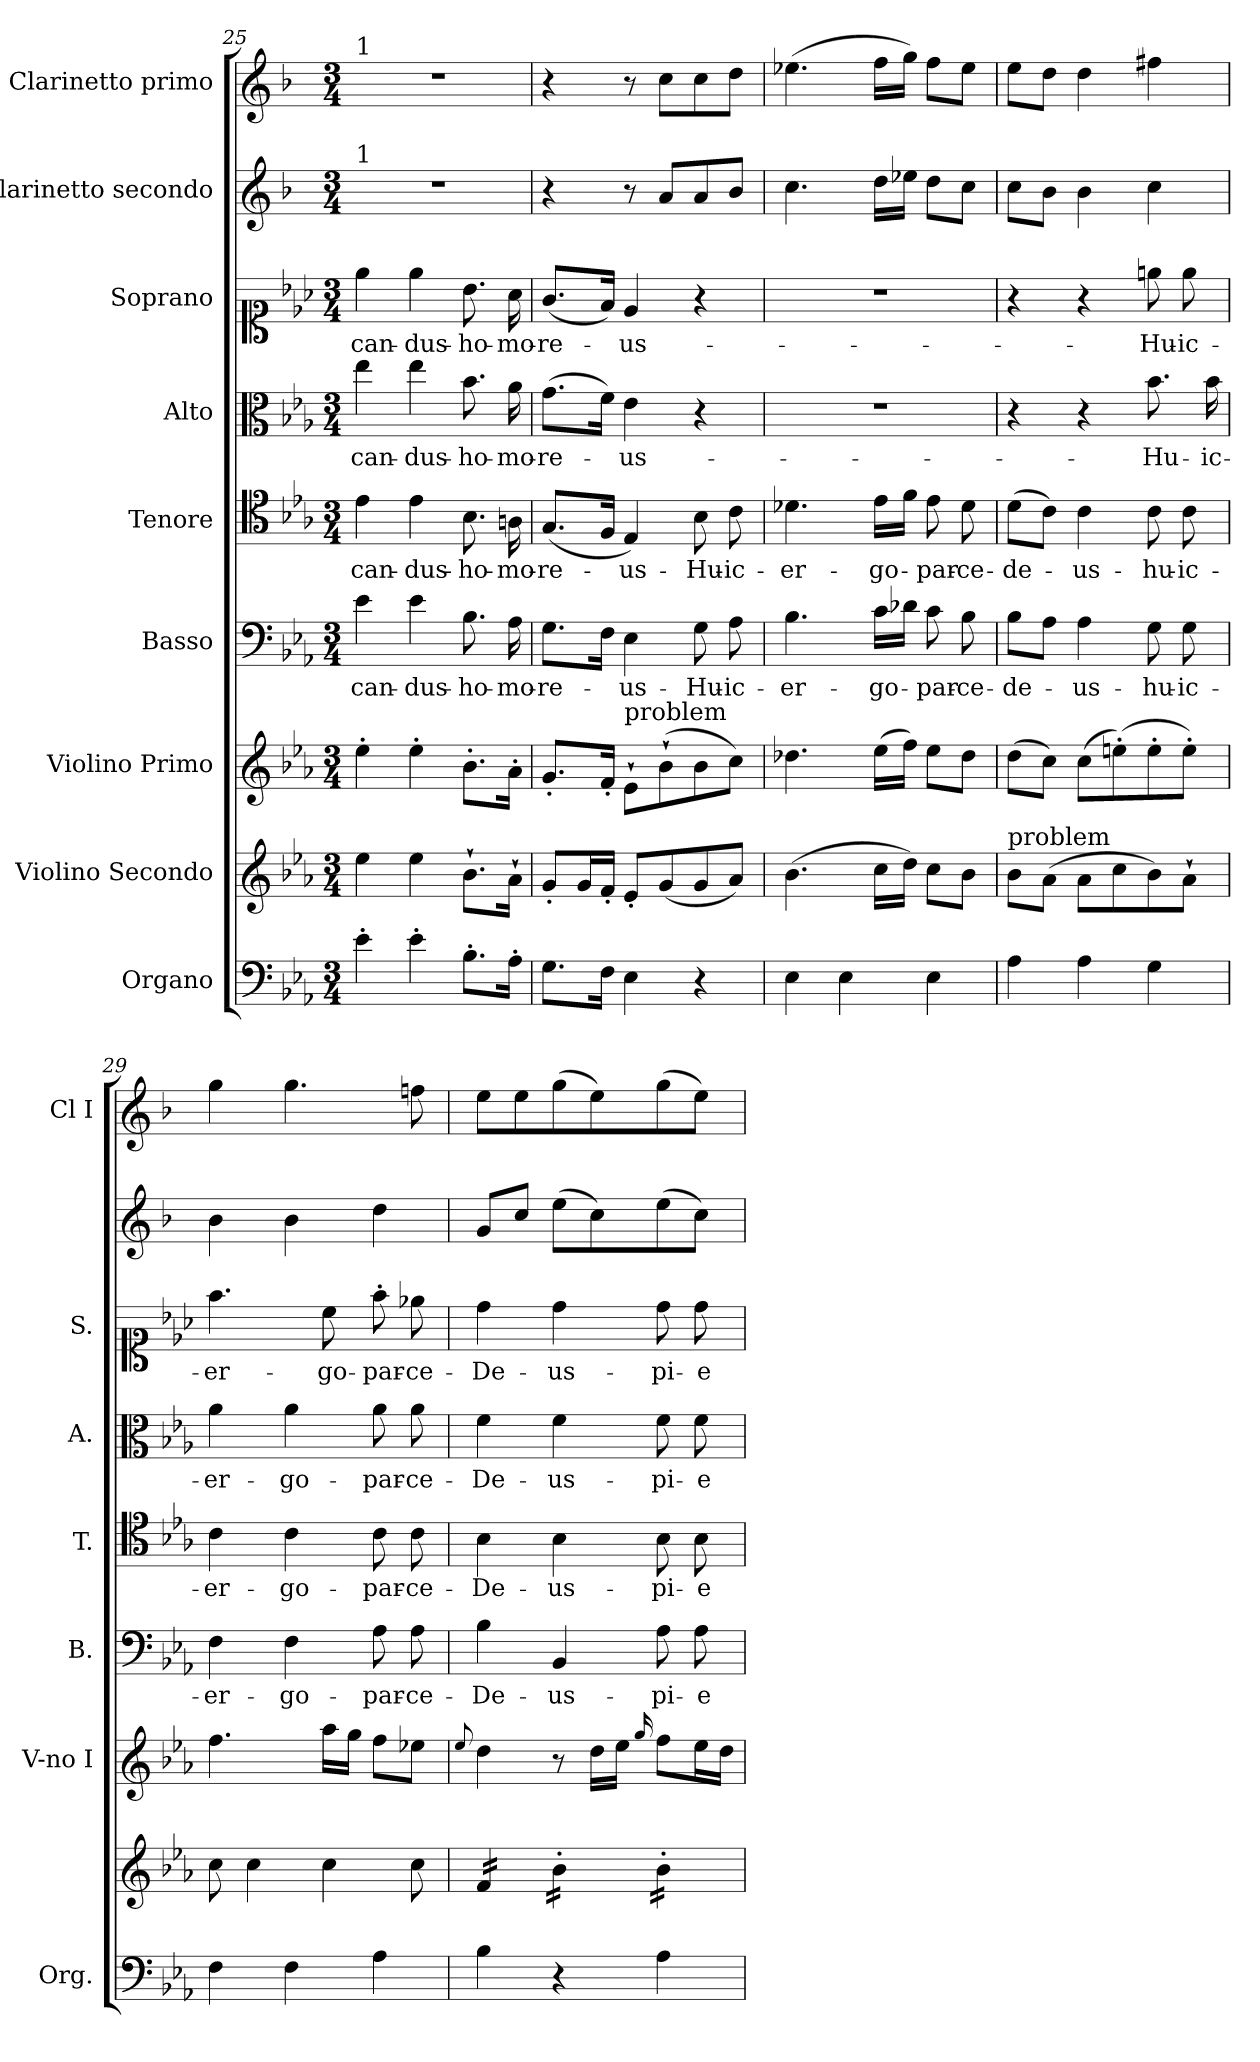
**kern	**kern	**kern	**kern	**text	**kern	**text	**kern	**text	**kern	**text	**kern	**kern
*part9	*part8	*part7	*part6	*part6	*part5	*part5	*part4	*part4	*part3	*part3	*part2	*part1
*staff9	*staff8	*staff7	*staff6	*staff6	*staff5	*staff5	*staff4	*staff4	*staff3	*staff3	*staff2	*staff1
*I"Organo	*I"Violino Secondo	*I"Violino Primo	*I"Basso	*	*I"Tenore	*	*I"Alto	*	*I"Soprano	*	*I"Clarinetto secondo	*I"Clarinetto primo
*I'Org.	*	*I'V-no I	*I'B.	*	*I'T.	*	*I'A.	*	*I'S.	*	*	*I'Cl I
*clefF4	*clefG2	*clefG2	*clefF4	*	*clefC4	*	*clefC3	*	*clefC1	*	*clefG2	*clefG2
*	*	*	*	*	*	*	*	*	*	*	*ITrd1c2	*ITrd1c2
*k[b-e-a-]	*k[b-e-a-]	*k[b-e-a-]	*k[b-e-a-]	*	*k[b-e-a-]	*	*k[b-e-a-]	*	*k[b-e-a-]	*	*k[b-e-a-]	*k[b-e-a-]
*E-:	*E-:	*E-:	*E-:	*	*E-:	*	*E-:	*	*E-:	*	*E-:	*E-:
*M3/4	*M3/4	*M3/4	*M3/4	*	*M3/4	*	*M3/4	*	*M3/4	*	*M3/4	*M3/4
=25	=25	=25	=25	=25	=25	=25	=25	=25	=25	=25	=25	=25
!	!	!	!	!	!	!	!	!	!	!	!	!LO:TX:a:t=1
!	!	!	!	!	!	!	!	!	!	!	!LO:TX:a:t=1	!
4e-'\	4ee-\	4ee-'\	4e-\	-can-	4e-\	-can-	4ee-\	-can-	4ee-\	-can-	2.r	2.r
4e-'\	4ee-\	4ee-'\	4e-\	-dus-	4e-\	-dus-	4ee-\	-dus-	4ee-\	-dus-	.	.
8.B-'\L	8.b-`\L	8.b-'\L	8.B-\	-ho-	8.B-\	-ho-	8.b-\	-ho-	8.b-\	-ho-	.	.
16A-'\Jk	16a-`\Jk	16a-'\Jk	16A-\	-mo-	16An\	-mo-	16a-\	-mo-	16a-\	-mo-	.	.
=26	=26	=26	=26	=26	=26	=26	=26	=26	=26	=26	=26	=26
8.G\L	8g'/L	8.g'/L	8.G\L	-re-	(8.G/L	-re-	(8.g\L	-re-	(8.g/L	-re-	4r	4r
.	16g/L	.	.	.	.	.	.	.	.	.	.	.
16F\Jk	16f'/JJ	16f'/Jk	16F\Jk	.	16F/Jk	.	16f\Jk)	.	16f/Jk)	.	.	.
!	!	!LO:TX:a:t=problem	!	!	!	!	!	!	!	!	!	!
4E-\	8e-'/L	8e-`/L	4E-\	-us-	4E-/)	-us-	4e-\	-us-	4e-/	-us-	8r	8r
.	(8g/	(8b-`\	.	.	.	.	.	.	.	.	8g/L	8b-\L
4r	8g/	8b-\	8G\	-Hu-	8B-\	-Hu-	4r	.	4r	.	8g/	8b-\
.	8a-/J)	8cc\J)	8A-\	-ic-	8c\	-ic-	.	.	.	.	8a-/J	8cc\J
=27	=27	=27	=27	=27	=27	=27	=27	=27	=27	=27	=27	=27
4E-\	(4.b-\	4.dd-X\	4.B-\	-er-	4.d-X\	-er-	2.r	.	2.r	.	4.b-\	(4.dd-X\
4E-\	.	.	.	.	.	.	.	.	.	.	.	.
.	16cc\LL	(16ee-\LL	16c\LL	-go-	16e-\LL	-go-	.	.	.	.	16cc\LL	16ee-\LL
.	16dd\JJ)	16ff\JJ)	16d-X\JJ	.	16f\JJ	.	.	.	.	.	16dd-X\JJ	16ff\JJ)
4E-\	8cc\L	8ee-\L	8c\	-par-	8e-\	-par-	.	.	.	.	8cc\L	8ee-\L
.	8b-\J	8dd-\J	8B-\	-ce-	8d-\	-ce-	.	.	.	.	8b-\J	8dd-\J
=28	=28	=28	=28	=28	=28	=28	=28	=28	=28	=28	=28	=28
!	!LO:TX:a:t=problem	!	!	!	!	!	!	!	!	!	!	!
4A-\	8b-\L	(8dd\L	8B-\L	-de-	(8d\L	-de-	4r	.	4r	.	8b-\L	8dd\L
.	(8a-\J	8cc\J)	8A-\J	.	8c\J)	.	.	.	.	.	8a-\J	8cc\J
4A-\	8a-\L	(8cc\L	4A-\	-us-	4c\	-us-	4r	.	4r	.	4a-\	4cc\
.	8cc\	(8een'\)	.	.	.	.	.	.	.	.	.	.
4G\	8b-\)	8ee'\	8G\	-hu-	8c\	-hu-	8.b-\	-Hu-	8een\	-Hu-	4b-\	4een\
.	8a-`\J	8ee'\J)	8G\	-ic-	8c\	-ic-	.	.	8ee\	-ic-	.	.
.	.	.	.	.	.	.	16b-\	-ic-	.	.	.	.
=29	=29	=29	=29	=29	=29	=29	=29	=29	=29	=29	=29	=29
4F\	8cc\	4.ff\	4F\	-er-	4c\	-er-	4a-\	-er-	4.ff\	-er-	4a-\	4ff\
.	4cc\	.	.	.	.	.	.	.	.	.	.	.
4F\	.	.	4F\	-go-	4c\	-go-	4a-\	-go-	.	.	4a-\	4.ff\
.	4cc\	16aa-\LL	.	.	.	.	.	.	8cc\	-go-	.	.
.	.	16gg\JJ	.	.	.	.	.	.	.	.	.	.
4A-\	.	8ff\L	8A-\	-par-	8c\	-par-	8a-\	-par-	8ff'\	-par-	4cc\	.
.	8cc\	8ee-X\J	8A-\	-ce-	8c\	-ce-	8a-\	-ce-	8ee-X\	-ce-	.	8ee-X\
=30	=30	=30	=30	=30	=30	=30	=30	=30	=30	=30	=30	=30
.	.	8qqee-/	.	.	.	.	.	.	.	.	.	.
*	*tremolo	*	*	*	*	*	*	*	*	*	*	*
4B-\	16f/LL	4dd\	4B-\	-De-	4B-\	-De-	4f\	-De-	4dd\	-De-	8f/L	8dd\L
.	16f/	.	.	.	.	.	.	.	.	.	.	.
.	16f/	.	.	.	.	.	.	.	.	.	8b-/J	8dd\
.	16f/JJ	.	.	.	.	.	.	.	.	.	.	.
4r	16b-'\LL	8r	4BB-/	-us-	4B-\	-us-	4f\	-us-	4dd\	-us-	(8dd\L	(8ff\
.	16b-'\	.	.	.	.	.	.	.	.	.	.	.
.	16b-'\	16dd\LL	.	.	.	.	.	.	.	.	8b-\)	8dd\)
.	16b-'\JJ	16ee-\JJ	.	.	.	.	.	.	.	.	.	.
.	.	16qqgg/	.	.	.	.	.	.	.	.	.	.
4A-\	16b-'\LL	8ff\L	8A-\	-pi-	8B-\	-pi-	8f\	-pi-	8dd\	-pi-	(8dd\	(8ff\
.	16b-'\	.	.	.	.	.	.	.	.	.	.	.
.	16b-'\	16ee-\L	8A-\	-e-	8B-\	-e-	8f\	-e-	8dd\	-e-	8b-\J)	8dd\J)
.	16b-'\JJ	16dd\JJ	.	.	.	.	.	.	.	.	.	.
*	*Xtremolo	*	*	*	*	*	*	*	*	*	*	*
=	=	=	=	=	=	=	=	=	=	=	=	=
*-	*-	*-	*-	*-	*-	*-	*-	*-	*-	*-	*-	*-
